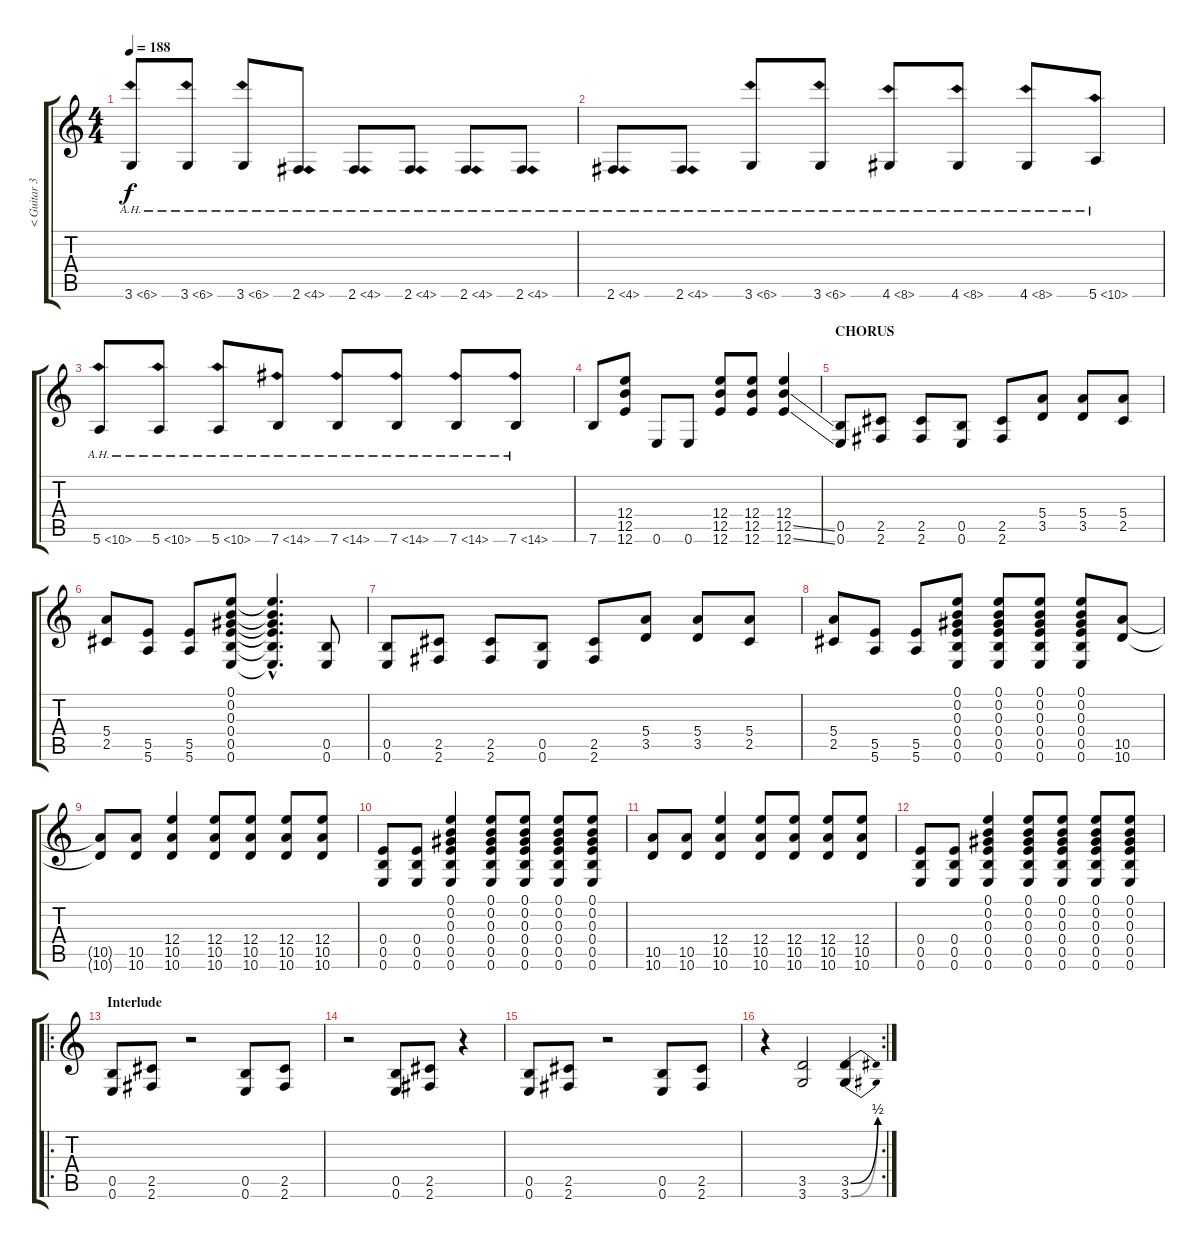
\track ("< Guitar 3 >" "< Guitar 3") {instrument distortionguitar}
\staff {score tabs}
\tuning (E4 B3 Ab3 E3 B2 E2) {hide}
\ts (4 4)
\tempo 188
\clef g2
\ks c
3.6{ah 3}.8{dy f} 3.6{ah 3}.8 3.6{ah 3}.8 2.6{ah 2}.8 2.6{ah 2}.8 2.6{ah 2}.8 2.6{ah 2}.8 2.6{ah 2}.8 |
2.6{ah 2}.8 2.6{ah 2}.8 3.6{ah 3}.8 3.6{ah 3}.8 4.6{ah 4}.8 4.6{ah 4}.8 4.6{ah 4}.8 5.6{ah 5}.8 |
5.6{ah 5}.8 5.6{ah 5}.8 5.6{ah 5}.8 7.6{ah 7}.8 7.6{ah 7}.8 7.6{ah 7}.8 7.6{ah 7}.8 7.6{ah 7}.8 |
7.6.8 (12.4 12.5 12.6).8 0.6.8 0.6.8 (12.4 12.5 12.6).8 (12.4 12.5 12.6).8 (12.4 12.5{ss} 12.6{ss}).4 |
\section ("" "CHORUS")
(0.5 0.6).8 (2.5 2.6).8 (2.5 2.6).8 (0.5 0.6).8 (2.5 2.6).8 (5.4 3.5).8 (5.4 3.5).8 (5.4 2.5).8 |
(5.4 2.5).8 (5.5 5.6).8 (5.5 5.6).8 (0.1 0.2 0.3 0.4 0.5 0.6).8 (0.1{hac t} 0.2{hac t} 0.3{hac t} 0.4{hac t} 0.5{hac t} 0.6{hac t}).4{d} (0.5 0.6).8 |
(0.5 0.6).8 (2.5 2.6).8 (2.5 2.6).8 (0.5 0.6).8 (2.5 2.6).8 (5.4 3.5).8 (5.4 3.5).8 (5.4 2.5).8 |
(5.4 2.5).8 (5.5 5.6).8 (5.5 5.6).8 (0.1 0.2 0.3 0.4 0.5 0.6).8 (0.1 0.2 0.3 0.4 0.5 0.6).8 (0.1 0.2 0.3 0.4 0.5 0.6).8 (0.1 0.2 0.3 0.4 0.5 0.6).8 (10.5 10.6).8 |
(10.5{t} 10.6{t}).8 (10.5 10.6).8 (12.4 10.5 10.6).4 (12.4 10.5 10.6).8 (12.4 10.5 10.6).8 (12.4 10.5 10.6).8 (12.4 10.5 10.6).8 |
(0.4 0.5 0.6).8 (0.4 0.5 0.6).8 (0.1 0.2 0.3 0.4 0.5 0.6).4 (0.1 0.2 0.3 0.4 0.5 0.6).8 (0.1 0.2 0.3 0.4 0.5 0.6).8 (0.1 0.2 0.3 0.4 0.5 0.6).8 (0.1 0.2 0.3 0.4 0.5 0.6).8 |
(10.5 10.6).8 (10.5 10.6).8 (12.4 10.5 10.6).4 (12.4 10.5 10.6).8 (12.4 10.5 10.6).8 (12.4 10.5 10.6).8 (12.4 10.5 10.6).8 |
(0.4 0.5 0.6).8 (0.4 0.5 0.6).8 (0.1 0.2 0.3 0.4 0.5 0.6).4 (0.1 0.2 0.3 0.4 0.5 0.6).8 (0.1 0.2 0.3 0.4 0.5 0.6).8 (0.1 0.2 0.3 0.4 0.5 0.6).8 (0.1 0.2 0.3 0.4 0.5 0.6).8 |
\ro
\section ("" "Interlude")
(0.5 0.6).8 (2.5 2.6).8 r.2 (0.5 0.6).8 (2.5 2.6).8 |
r.2 (0.5 0.6).8 (2.5 2.6).8 r.4 |
(0.5 0.6).8 (2.5 2.6).8 r.2 (0.5 0.6).8 (2.5 2.6).8 |
\rc 2
r.4 (3.5 3.6).2 (3.5{be (bend 0 0 60 2)} 3.6{be (bend 0 0 60 2)}).4
